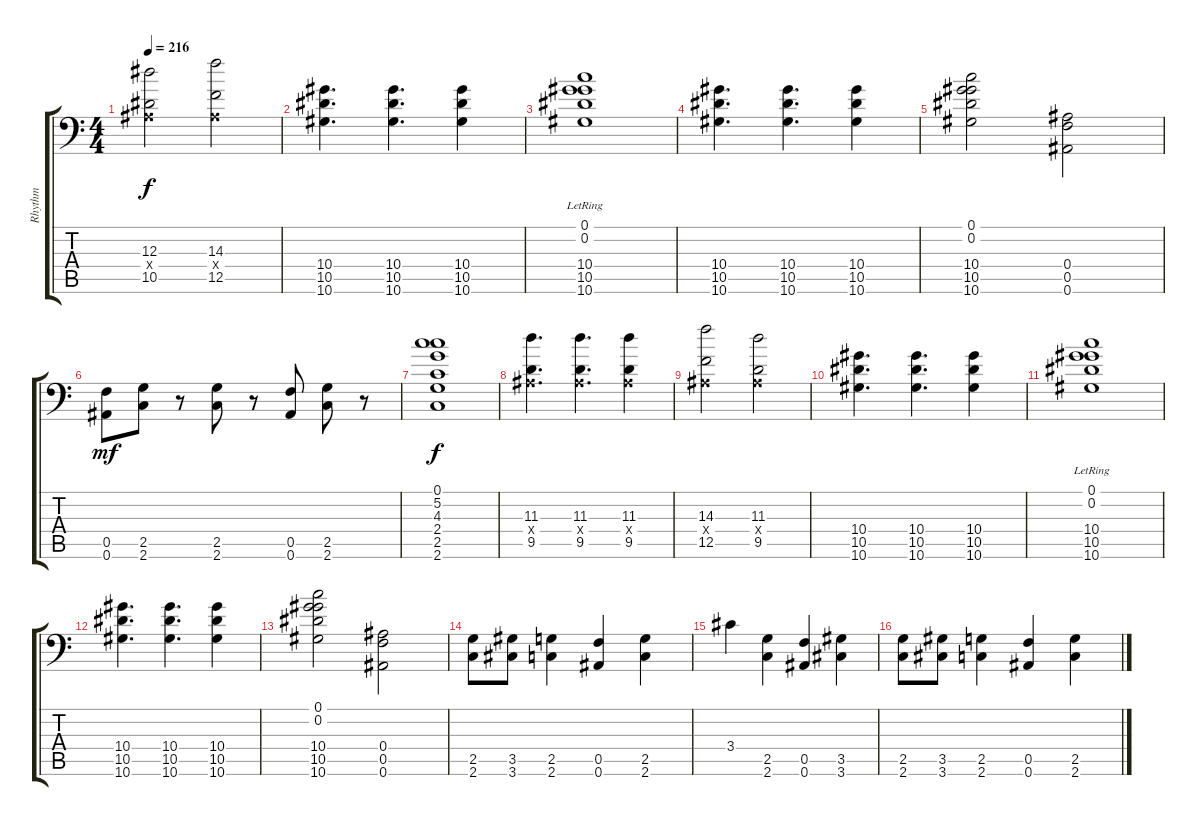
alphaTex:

\track ("Rhythm" "Rhythm") {instrument distortionguitar}
\staff {score tabs}
\tuning (C4 G3 Eb3 Bb2 F2 Bb1) {hide}
\ts (4 4)
\tempo 216
\clef f4
\ks c
(12.3 0.4{x} 10.5).2{dy f} (14.3 0.4{x} 12.5).2 |
(10.4 10.5 10.6).4{d} (10.4 10.5 10.6).4{d} (10.4 10.5 10.6).4 |
(0.1{lr} 0.2 10.4 10.5 10.6).1 |
(10.4 10.5 10.6).4{d} (10.4 10.5 10.6).4{d} (10.4 10.5 10.6).4 |
(0.1 0.2 10.4 10.5 10.6).2 (0.4 0.5 0.6).2 |
(0.5 0.6).8{dy mf} (2.5 2.6).8 r.8 (2.5 2.6).8 r.8 (0.5 0.6).8 (2.5 2.6).8 r.8 |
(0.1 5.2 4.3 2.4 2.5 2.6).1{dy f} |
(11.3 0.4{x} 9.5).4{d} (11.3 0.4{x} 9.5).4{d} (11.3 0.4{x} 9.5).4 |
(14.3 0.4{x} 12.5).2 (11.3 0.4{x} 9.5).2 |
(10.4 10.5 10.6).4{d} (10.4 10.5 10.6).4{d} (10.4 10.5 10.6).4 |
(0.1{lr} 0.2 10.4 10.5 10.6).1 |
(10.4 10.5 10.6).4{d} (10.4 10.5 10.6).4{d} (10.4 10.5 10.6).4 |
(0.1 0.2 10.4 10.5 10.6).2 (0.4 0.5 0.6).2 |
(2.5 2.6).8 (3.5 3.6).8 (2.5 2.6).4 (0.5 0.6).4 (2.5 2.6).4 |
3.4.4 (2.5 2.6).4 (0.5 0.6).4 (3.5 3.6).4 |
(2.5 2.6).8 (3.5 3.6).8 (2.5 2.6).4 (0.5 0.6).4 (2.5 2.6).4
